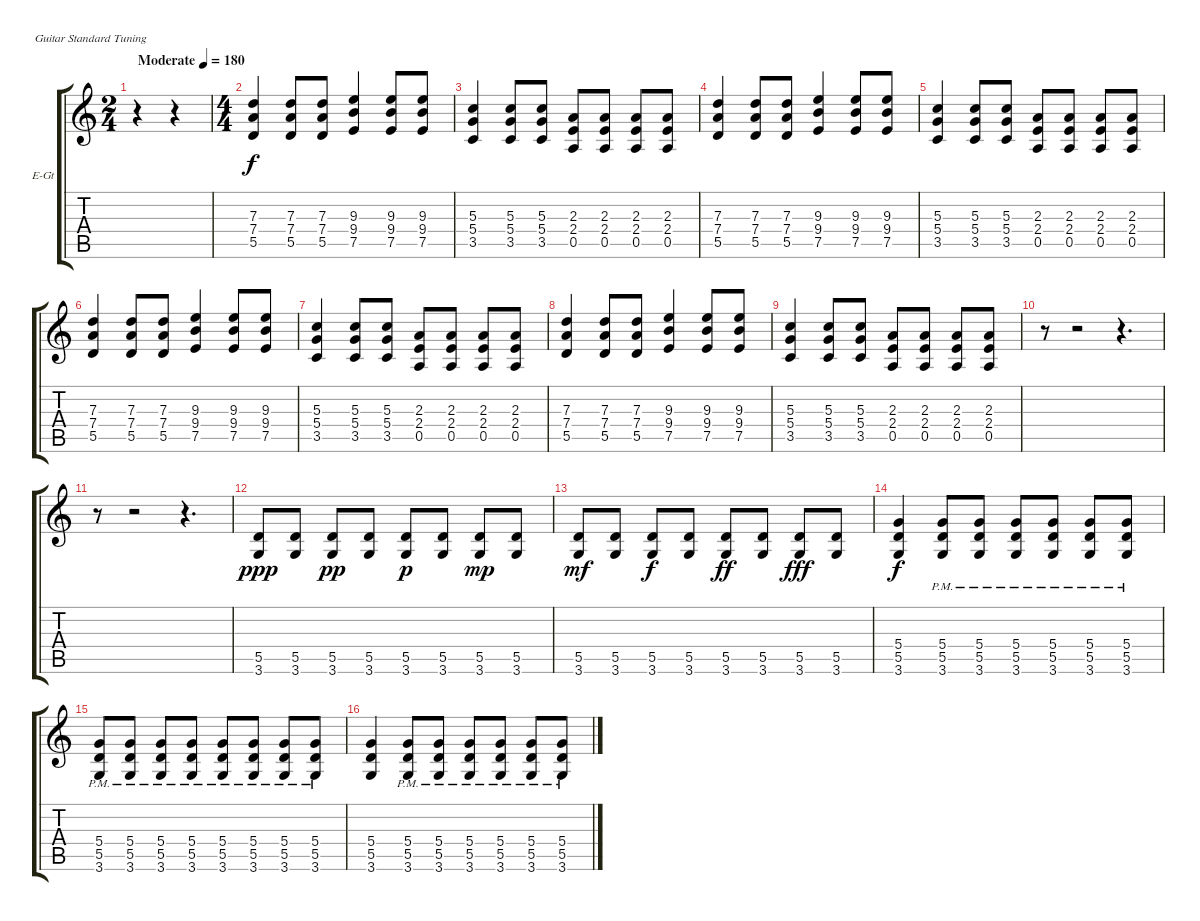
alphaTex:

\bracketExtendMode groupsimilarinstruments
\firstSystemTrackNameOrientation horizontal
\otherSystemsTrackNameOrientation horizontal
\track ("Äîðîæêà 1" "E-Gt") {instrument overdrivenguitar}
\staff {score tabs}
\tuning (E4 B3 G3 D3 A2 E2)
\ts (2 4)
\beaming (8 2 2)
\tempo (180 "Moderate")
\clef g2
\ks c
r.4{dy f instrument overdrivenguitar} r.4 |
\ts (4 4)
\beaming (8 2 2 2 2)
(7.3 7.4 5.5).4 (7.3 7.4 5.5).8 (7.3 7.4 5.5).8 (9.3 9.4 7.5).4 (9.3 9.4 7.5).8 (9.3 9.4 7.5).8 |
(5.3 5.4 3.5).4 (5.3 5.4 3.5).8 (5.3 5.4 3.5).8 (2.3 2.4 0.5).8 (2.3 2.4 0.5).8 (2.3 2.4 0.5).8 (2.3 2.4 0.5).8 |
(7.3 7.4 5.5).4 (7.3 7.4 5.5).8 (7.3 7.4 5.5).8 (9.3 9.4 7.5).4 (9.3 9.4 7.5).8 (9.3 9.4 7.5).8 |
(5.3 5.4 3.5).4 (5.3 5.4 3.5).8 (5.3 5.4 3.5).8 (2.3 2.4 0.5).8 (2.3 2.4 0.5).8 (2.3 2.4 0.5).8 (2.3 2.4 0.5).8 |
(7.3 7.4 5.5).4 (7.3 7.4 5.5).8 (7.3 7.4 5.5).8 (9.3 9.4 7.5).4 (9.3 9.4 7.5).8 (9.3 9.4 7.5).8 |
(5.3 5.4 3.5).4 (5.3 5.4 3.5).8 (5.3 5.4 3.5).8 (2.3 2.4 0.5).8 (2.3 2.4 0.5).8 (2.3 2.4 0.5).8 (2.3 2.4 0.5).8 |
(7.3 7.4 5.5).4 (7.3 7.4 5.5).8 (7.3 7.4 5.5).8 (9.3 9.4 7.5).4 (9.3 9.4 7.5).8 (9.3 9.4 7.5).8 |
(5.3 5.4 3.5).4 (5.3 5.4 3.5).8 (5.3 5.4 3.5).8 (2.3 2.4 0.5).8 (2.3 2.4 0.5).8 (2.3 2.4 0.5).8 (2.3 2.4 0.5).8 |
r.8 r.2 r.4{d} |
r.8 r.2 r.4{d} |
(5.5 3.6).8{dy ppp} (5.5 3.6).8 (5.5 3.6).8{dy pp} (5.5 3.6).8 (5.5 3.6).8{dy p} (5.5 3.6).8 (5.5 3.6).8{dy mp} (5.5 3.6).8 |
(5.5 3.6).8{dy mf} (5.5 3.6).8 (5.5 3.6).8{dy f} (5.5 3.6).8 (5.5 3.6).8{dy ff} (5.5 3.6).8 (5.5 3.6).8{dy fff} (5.5 3.6).8 |
(5.4 5.5 3.6).4{dy f} (5.4{pm} 5.5{pm} 3.6{pm}).8 (5.4{pm} 5.5{pm} 3.6{pm}).8 (5.4{pm} 5.5{pm} 3.6{pm}).8 (5.4{pm} 5.5{pm} 3.6{pm}).8 (5.4{pm} 5.5{pm} 3.6{pm}).8 (5.4{pm} 5.5{pm} 3.6{pm}).8 |
(5.4{pm} 5.5{pm} 3.6{pm}).8 (5.4{pm} 5.5{pm} 3.6{pm}).8 (5.4{pm} 5.5{pm} 3.6{pm}).8 (5.4{pm} 5.5{pm} 3.6{pm}).8 (5.4{pm} 5.5{pm} 3.6{pm}).8 (5.4{pm} 5.5{pm} 3.6{pm}).8 (5.4{pm} 5.5{pm} 3.6{pm}).8 (5.4{pm} 5.5{pm} 3.6{pm}).8 |
(5.4 5.5 3.6).4 (5.4{pm} 5.5{pm} 3.6{pm}).8 (5.4{pm} 5.5{pm} 3.6{pm}).8 (5.4{pm} 5.5{pm} 3.6{pm}).8 (5.4{pm} 5.5{pm} 3.6{pm}).8 (5.4{pm} 5.5{pm} 3.6{pm}).8 (5.4{pm} 5.5{pm} 3.6{pm}).8
